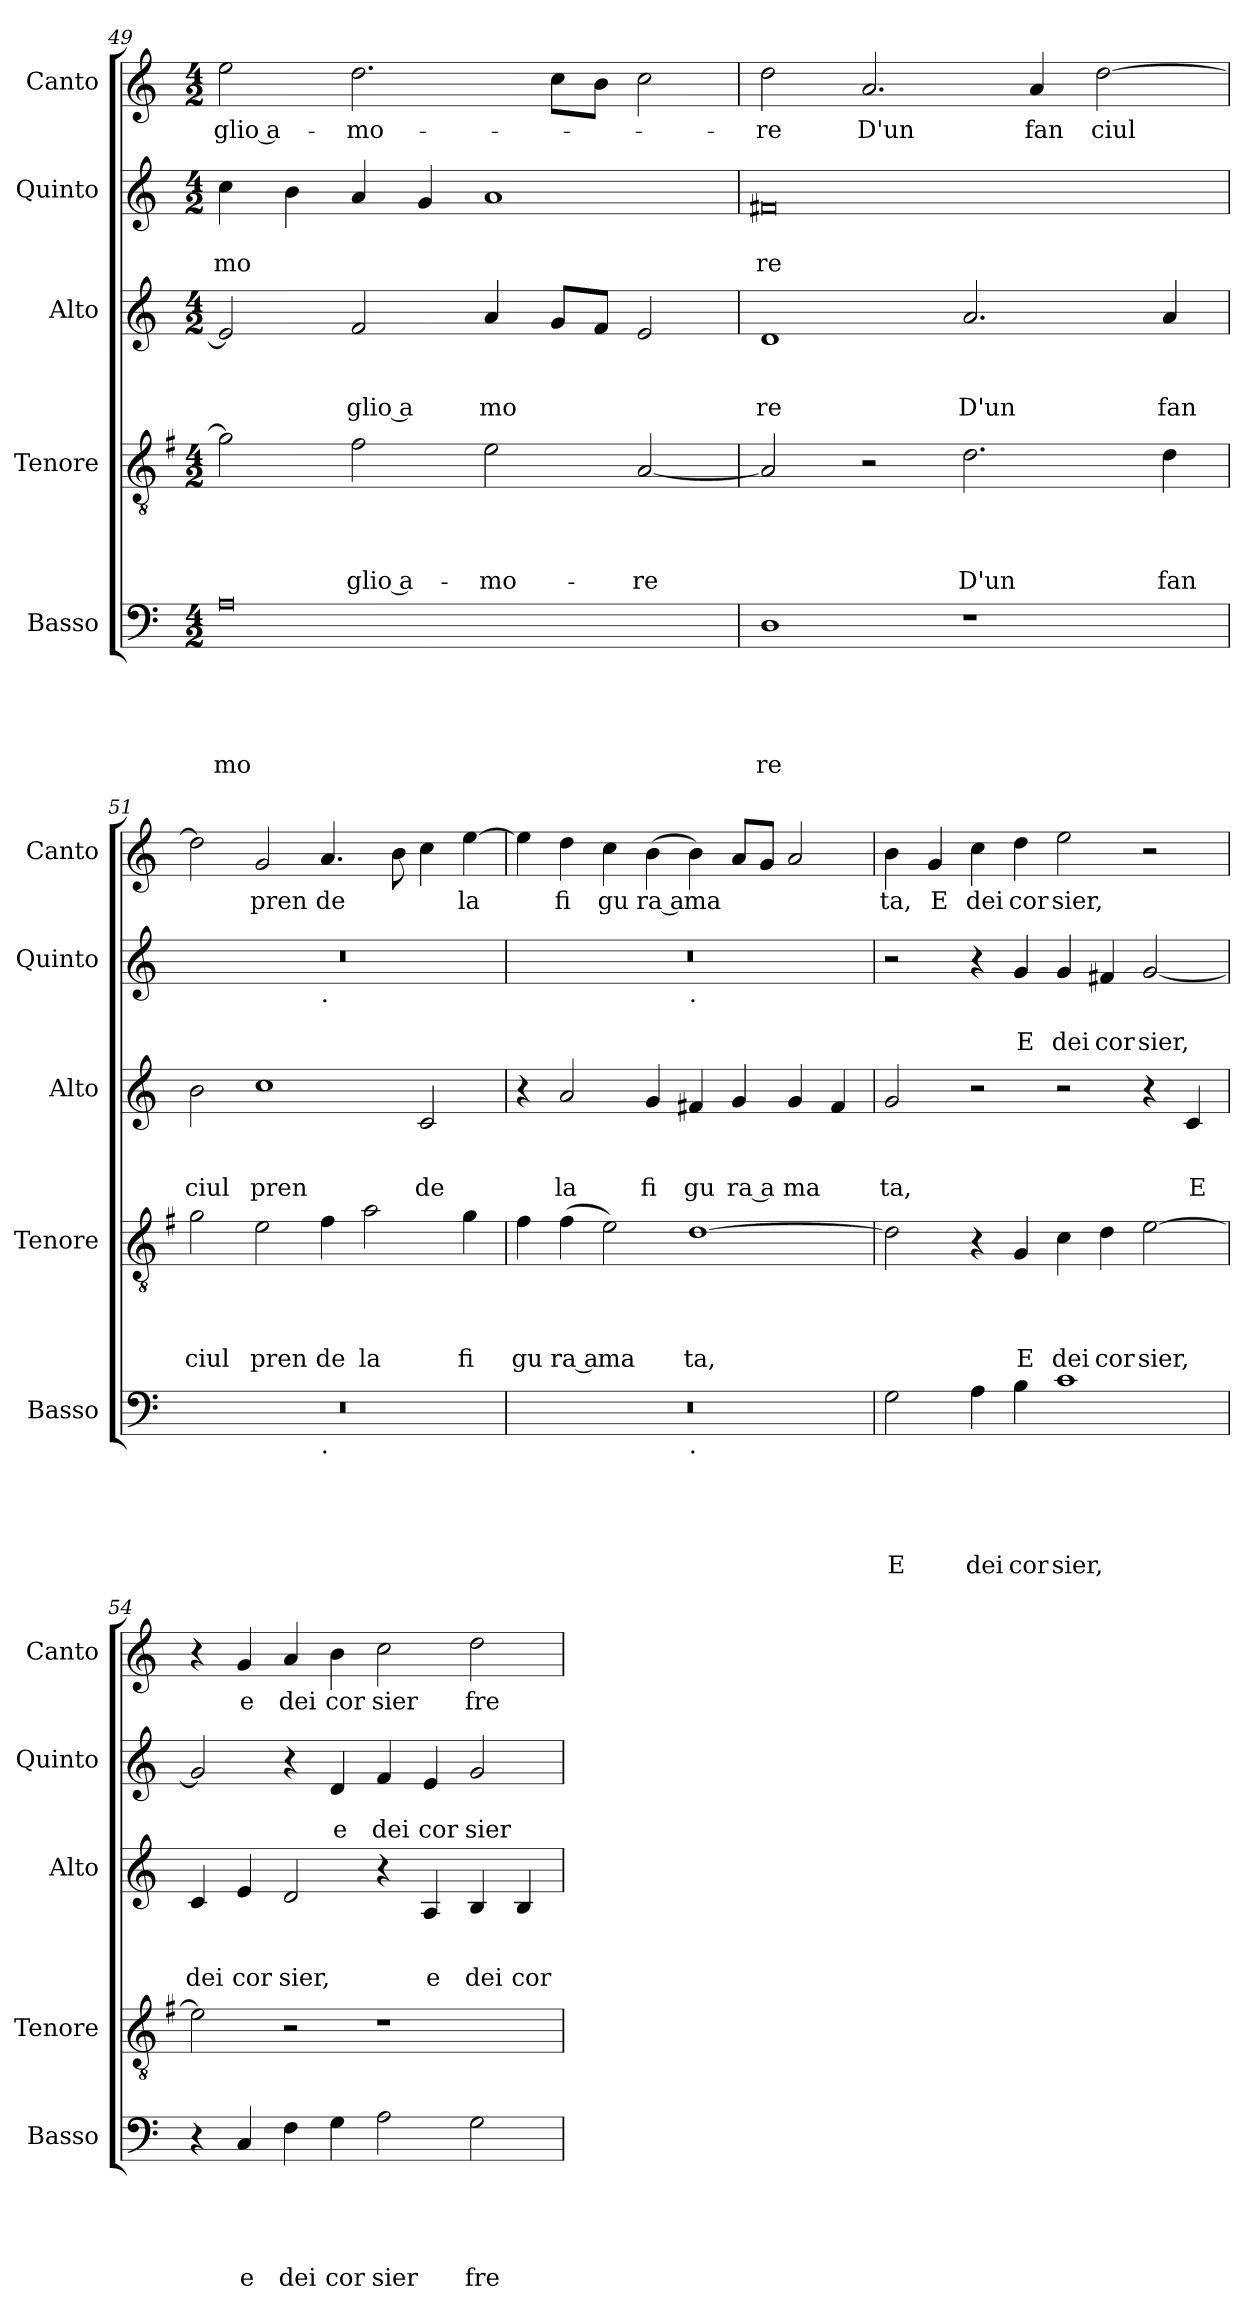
**kern	**text	**text	**text	**text	**text	**kern	**text	**text	**text	**text	**kern	**text	**text	**text	**kern	**text	**text	**kern	**text
*part5	*part5	*part5	*part5	*part5	*part5	*part4	*part4	*part4	*part4	*part4	*part3	*part3	*part3	*part3	*part2	*part2	*part2	*part1	*part1
*staff5	*staff5	*staff5	*staff5	*staff5	*staff5	*staff4	*staff4	*staff4	*staff4	*staff4	*staff3	*staff3	*staff3	*staff3	*staff2	*staff2	*staff2	*staff1	*staff1
*I"Basso	*	*	*	*	*	*I"Tenore	*	*	*	*	*I"Alto	*	*	*	*I"Quinto	*	*	*I"Canto	*
*I'Basso	*	*	*	*	*	*I'Tenore	*	*	*	*	*I'Alto	*	*	*	*I'Quinto	*	*	*I'Canto	*
*clefF4	*	*	*	*	*	*clefGv2	*	*	*	*	*clefG2	*	*	*	*clefG2	*	*	*clefG2	*
*	*	*	*	*	*	*ITrd-3c-5	*	*	*	*	*	*	*	*	*	*	*	*	*
*k[]	*	*	*	*	*	*k[]	*	*	*	*	*k[]	*	*	*	*k[]	*	*	*k[]	*
*C:	*	*	*	*	*	*C:	*	*	*	*	*C:	*	*	*	*C:	*	*	*C:	*
*M4/2	*	*	*	*	*	*M4/2	*	*	*	*	*M4/2	*	*	*	*M4/2	*	*	*M4/2	*
=49	=49	=49	=49	=49	=49	=49	=49	=49	=49	=49	=49	=49	=49	=49	=49	=49	=49	=49	=49
!	!	!	!	!	!LO:LY:b	!	!	!	!	!	!	!	!	!	!	!	!LO:LY:b	!	!LO:LY:b:rj
0A	.	.	.	.	mo	2cc\]	.	.	.	.	2e/]	.	.	.	4cc\	.	mo	2ee\	-glio a-
.	.	.	.	.	.	.	.	.	.	.	.	.	.	.	4b\	.	.	.	.
!	!	!	!	!	!	!	!	!	!	!LO:LY:b:rj	!	!	!	!LO:LY:b:rj	!	!	!	!	!LO:LY:b
.	.	.	.	.	.	2b\	.	.	.	-glio a-	2f/	.	.	glio a	4a/	.	.	2.dd\	-mo-
.	.	.	.	.	.	.	.	.	.	.	.	.	.	.	4g/	.	.	.	.
!	!	!	!	!	!	!	!	!	!	!LO:LY:b	!	!	!	!LO:LY:b	!	!	!	!	!
.	.	.	.	.	.	2a\	.	.	.	-mo-	4a/	.	.	mo	1a	.	.	.	.
.	.	.	.	.	.	.	.	.	.	.	8g/L	.	.	.	.	.	.	8cc\L	.
.	.	.	.	.	.	.	.	.	.	.	8f/J	.	.	.	.	.	.	8b\J	.
!	!	!	!	!	!	!	!	!	!	!LO:LY:b	!	!	!	!	!	!	!	!	!
.	.	.	.	.	.	[<2d/	.	.	.	-re	2e/	.	.	.	.	.	.	2cc\	.
!!LO:LB:g=z
=50	=50	=50	=50	=50	=50	=50	=50	=50	=50	=50	=50	=50	=50	=50	=50	=50	=50	=50	=50
!	!	!	!	!	!LO:LY:b	!	!	!	!	!	!	!	!	!LO:LY:b	!	!	!LO:LY:b	!	!LO:LY:b
1D	.	.	.	.	re	2d/]	.	.	.	.	1d	.	.	re	0f#X	.	re	2dd\	-re
!	!	!	!	!	!	!	!	!	!	!	!	!	!	!	!	!	!	!	!LO:LY:b
.	.	.	.	.	.	2r	.	.	.	.	.	.	.	.	.	.	.	2.a/	D'un
!	!	!	!	!	!	!	!	!	!	!LO:LY:b	!	!	!	!LO:LY:b	!	!	!	!	!
1r	.	.	.	.	.	2.g\	.	.	.	D'un	2.a/	.	.	D'un	.	.	.	.	.
!	!	!	!	!	!	!	!	!	!	!	!	!	!	!	!	!	!	!	!LO:LY:b
.	.	.	.	.	.	.	.	.	.	.	.	.	.	.	.	.	.	4a/	fan
!	!	!	!	!	!	!	!	!	!	!	!	!	!	!	!	!	!	!	!LO:LY:b
.	.	.	.	.	.	.	.	.	.	.	.	.	.	.	.	.	.	[>2dd\	ciul
!	!	!	!	!	!	!	!	!	!	!LO:LY:b	!	!	!	!LO:LY:b	!	!	!	!	!
.	.	.	.	.	.	4g\	.	.	.	fan	4a/	.	.	fan	.	.	.	.	.
=51	=51	=51	=51	=51	=51	=51	=51	=51	=51	=51	=51	=51	=51	=51	=51	=51	=51	=51	=51
!	!	!	!	!	!	!	!	!	!	!LO:LY:b	!	!	!	!LO:LY:b	!	!	!	!	!
*^	*	*	*	*	*	*	*	*	*	*	*	*	*	*	*^	*	*	*	*
0r	1ryy	.	.	.	.	.	2cc\	.	.	.	ciul	2b\	.	.	ciul	0r	1ryy	.	.	2dd\]	.
!	!	!	!	!	!	!	!	!	!	!	!LO:LY:b	!	!	!	!LO:LY:b	!	!	!	!	!	!LO:LY:b
.	.	.	.	.	.	.	2a\	.	.	.	pren	1cc	.	.	pren	.	.	.	.	2g/	pren
!	!	!	!	!	!	!	!	!	!	!	!	!	!	!	!	!	!LO:TX:b:t=.	!	!	!	!
!	!LO:TX:b:t=.	!	!	!	!	!	!	!	!	!	!	!	!	!	!	!	!	!	!	!	!
!	!	!	!	!	!	!	!	!	!	!	!LO:LY:b	!	!	!	!	!	!	!	!	!	!LO:LY:b
.	1ryy	.	.	.	.	.	4b\	.	.	.	de	.	.	.	.	.	1ryy	.	.	4.a/	de
!	!	!	!	!	!	!	!	!	!	!	!LO:LY:b	!	!	!	!	!	!	!	!	!	!
.	.	.	.	.	.	.	2dd\	.	.	.	la	.	.	.	.	.	.	.	.	.	.
.	.	.	.	.	.	.	.	.	.	.	.	.	.	.	.	.	.	.	.	8b\	.
!	!	!	!	!	!	!	!	!	!	!	!	!	!	!	!LO:LY:b	!	!	!	!	!	!
.	.	.	.	.	.	.	.	.	.	.	.	2c/	.	.	de	.	.	.	.	4cc\	.
!	!	!	!	!	!	!	!	!	!	!	!LO:LY:b	!	!	!	!	!	!	!	!	!	!LO:LY:b
.	.	.	.	.	.	.	4cc\	.	.	.	fi	.	.	.	.	.	.	.	.	[>4ee\	la
=52	=52	=52	=52	=52	=52	=52	=52	=52	=52	=52	=52	=52	=52	=52	=52	=52	=52	=52	=52	=52	=52
!	!	!	!	!	!	!	!	!	!	!	!LO:LY:b	!	!	!	!	!	!	!	!	!	!
0r	1ryy	.	.	.	.	.	4b\	.	.	.	gu	4r	.	.	.	0r	1ryy	.	.	4ee\]	.
!	!	!	!	!	!	!	!	!	!	!	!LO:LY:b:rj	!	!	!	!LO:LY:b	!	!	!	!	!	!LO:LY:b
.	.	.	.	.	.	.	(<4b\	.	.	.	ra a	2a/	.	.	la	.	.	.	.	4dd\	fi
!	!	!	!	!	!	!	!	!	!	!	!LO:LY:b	!	!	!	!	!	!	!	!	!	!LO:LY:b
.	.	.	.	.	.	.	2a\)	.	.	.	ma	.	.	.	.	.	.	.	.	4cc\	gu
!	!	!	!	!	!	!	!	!	!	!	!	!	!	!	!LO:LY:b	!	!	!	!	!	!LO:LY:b:rj
.	.	.	.	.	.	.	.	.	.	.	.	4g/	.	.	fi	.	.	.	.	(<4b\	ra a
!	!	!	!	!	!	!	!	!	!	!	!	!	!	!	!	!	!LO:TX:b:t=.	!	!	!	!
!	!LO:TX:b:t=.	!	!	!	!	!	!	!	!	!	!	!	!	!	!	!	!	!	!	!	!
!	!	!	!	!	!	!	!	!	!	!	!LO:LY:b	!	!	!	!LO:LY:b	!	!	!	!	!	!LO:LY:b
.	1ryy	.	.	.	.	.	[>1g	.	.	.	ta,	4f#X/	.	.	gu	.	1ryy	.	.	4b\)	ma
!	!	!	!	!	!	!	!	!	!	!	!	!	!	!	!LO:LY:b:rj	!	!	!	!	!	!
.	.	.	.	.	.	.	.	.	.	.	.	4g/	.	.	ra a	.	.	.	.	8a/L	.
.	.	.	.	.	.	.	.	.	.	.	.	.	.	.	.	.	.	.	.	8g/J	.
!	!	!	!	!	!	!	!	!	!	!	!	!	!	!	!LO:LY:b	!	!	!	!	!	!
.	.	.	.	.	.	.	.	.	.	.	.	4g/	.	.	ma	.	.	.	.	2a/	.
.	.	.	.	.	.	.	.	.	.	.	.	4f#/	.	.	.	.	.	.	.	.	.
=53	=53	=53	=53	=53	=53	=53	=53	=53	=53	=53	=53	=53	=53	=53	=53	=53	=53	=53	=53	=53	=53
!	!	!	!	!	!	!LO:LY:b	!	!	!	!	!	!	!	!	!LO:LY:b	!	!	!	!	!	!LO:LY:b
*v	*v	*	*	*	*	*	*	*	*	*	*	*	*	*	*	*v	*v	*	*	*	*
2G\	.	.	.	.	E	2g\]	.	.	.	.	2g/	.	.	ta,	2r	.	.	4b\	ta,
!	!	!	!	!	!	!	!	!	!	!	!	!	!	!	!	!	!	!	!LO:LY:b
.	.	.	.	.	.	.	.	.	.	.	.	.	.	.	.	.	.	4g/	E
!	!	!	!	!	!LO:LY:b	!	!	!	!	!	!	!	!	!	!	!	!	!	!LO:LY:b
4A\	.	.	.	.	dei	4r	.	.	.	.	2r	.	.	.	4r	.	.	4cc\	dei
!	!	!	!	!	!LO:LY:b	!	!	!	!	!LO:LY:b	!	!	!	!	!	!	!LO:LY:b	!	!LO:LY:b
4B\	.	.	.	.	cor	4c/	.	.	.	E	.	.	.	.	4g/	.	E	4dd\	cor
!	!	!	!	!	!LO:LY:b	!	!	!	!	!LO:LY:b	!	!	!	!	!	!	!LO:LY:b	!	!LO:LY:b
1c	.	.	.	.	sier,	4f\	.	.	.	dei	2r	.	.	.	4g/	.	dei	2ee\	sier,
!	!	!	!	!	!	!	!	!	!	!LO:LY:b	!	!	!	!	!	!	!LO:LY:b	!	!
.	.	.	.	.	.	4g\	.	.	.	cor	.	.	.	.	4f#X/	.	cor	.	.
!	!	!	!	!	!	!	!	!	!	!LO:LY:b	!	!	!	!	!	!	!LO:LY:b	!	!
.	.	.	.	.	.	[>2a\	.	.	.	sier,	4r	.	.	.	[<2g/	.	sier,	2r	.
!	!	!	!	!	!	!	!	!	!	!	!	!	!	!LO:LY:b	!	!	!	!	!
.	.	.	.	.	.	.	.	.	.	.	4c/	.	.	E	.	.	.	.	.
=54	=54	=54	=54	=54	=54	=54	=54	=54	=54	=54	=54	=54	=54	=54	=54	=54	=54	=54	=54
!	!	!	!	!	!	!	!	!	!	!	!	!	!	!LO:LY:b	!	!	!	!	!
4r	.	.	.	.	.	2a\]	.	.	.	.	4c/	.	.	dei	2g/]	.	.	4r	.
!	!	!	!	!	!LO:LY:b	!	!	!	!	!	!	!	!	!LO:LY:b	!	!	!	!	!LO:LY:b
4C/	.	.	.	.	e	.	.	.	.	.	4e/	.	.	cor	.	.	.	4g/	e
!	!	!	!	!	!LO:LY:b	!	!	!	!	!	!	!	!	!LO:LY:b	!	!	!	!	!LO:LY:b
4F\	.	.	.	.	dei	2r	.	.	.	.	2d/	.	.	sier,	4r	.	.	4a/	dei
!	!	!	!	!	!LO:LY:b	!	!	!	!	!	!	!	!	!	!	!	!LO:LY:b	!	!LO:LY:b
4G\	.	.	.	.	cor	.	.	.	.	.	.	.	.	.	4d/	.	e	4b\	cor
!	!	!	!	!	!LO:LY:b	!	!	!	!	!	!	!	!	!	!	!	!LO:LY:b	!	!LO:LY:b
2A\	.	.	.	.	sier	1r	.	.	.	.	4r	.	.	.	4f/	.	dei	2cc\	sier
!	!	!	!	!	!	!	!	!	!	!	!	!	!	!LO:LY:b	!	!	!LO:LY:b	!	!
.	.	.	.	.	.	.	.	.	.	.	4A/	.	.	e	4e/	.	cor	.	.
!	!	!	!	!	!LO:LY:b	!	!	!	!	!	!	!	!	!LO:LY:b	!	!	!LO:LY:b	!	!LO:LY:b
2G\	.	.	.	.	fre	.	.	.	.	.	4B/	.	.	dei	2g/	.	sier	2dd\	fre
!	!	!	!	!	!	!	!	!	!	!	!	!	!	!LO:LY:b	!	!	!	!	!
.	.	.	.	.	.	.	.	.	.	.	4B/	.	.	cor	.	.	.	.	.
=	=	=	=	=	=	=	=	=	=	=	=	=	=	=	=	=	=	=	=
*-	*-	*-	*-	*-	*-	*-	*-	*-	*-	*-	*-	*-	*-	*-	*-	*-	*-	*-	*-
